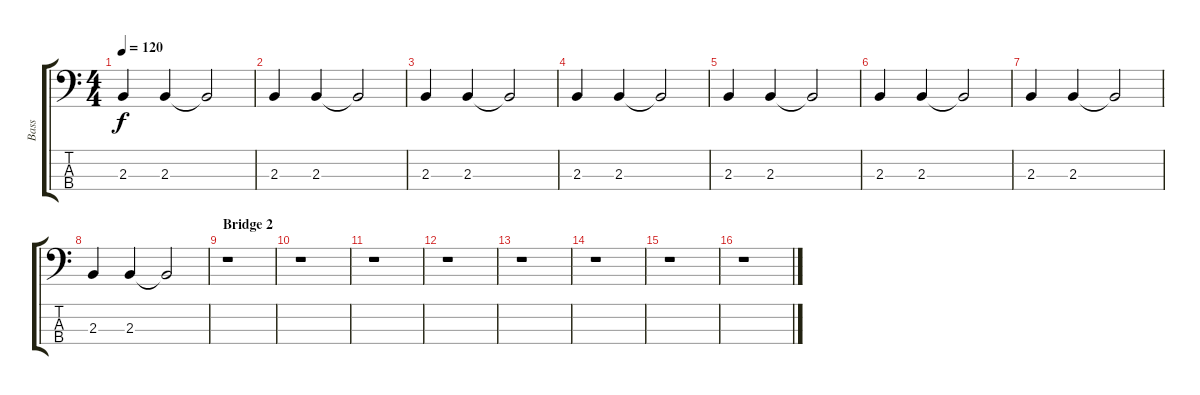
\track ("Bass" "Bass") {instrument electricbassfinger}
\staff {score tabs}
\tuning (G2 D2 A1 D1) {hide}
\ts (4 4)
\tempo 120
\clef f4
\ks c
2.3.4{dy f} 2.3.4 2.3{t}.2 |
2.3.4 2.3.4 2.3{t}.2 |
2.3.4 2.3.4 2.3{t}.2 |
2.3.4 2.3.4 2.3{t}.2 |
2.3.4 2.3.4 2.3{t}.2 |
2.3.4 2.3.4 2.3{t}.2 |
2.3.4 2.3.4 2.3{t}.2 |
2.3.4 2.3.4 2.3{t}.2 |
\section ("" "Bridge 2")
r.1 |
r.1 |
r.1 |
r.1 |
r.1 |
r.1 |
r.1 |
r.1
